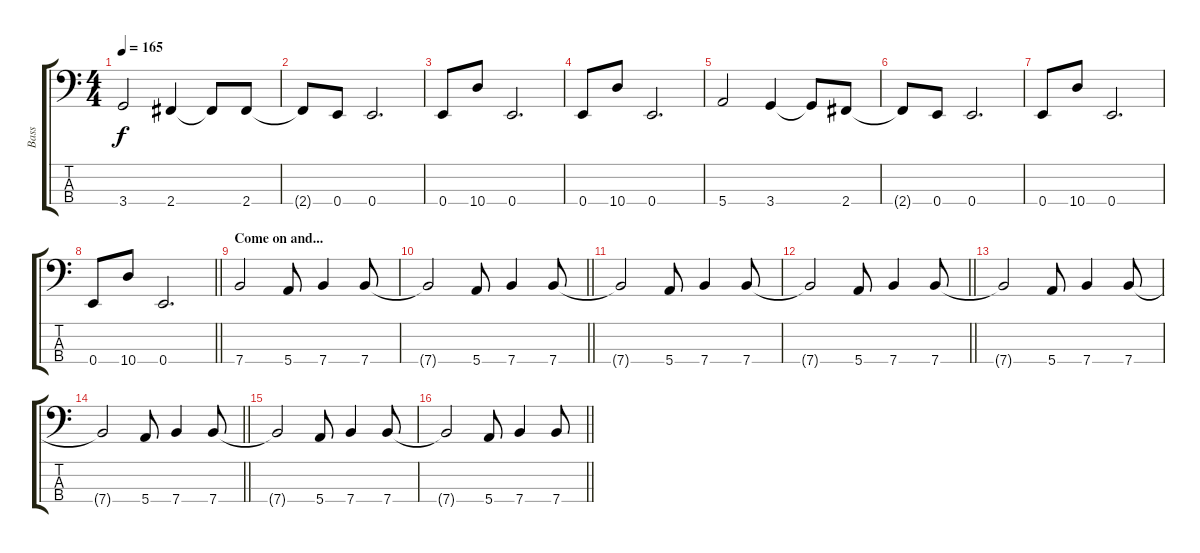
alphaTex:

\track ("Bass" "Bass") {instrument electricbassfinger}
\staff {score tabs}
\tuning (G2 D2 A1 E1) {hide}
\ts (4 4)
\tempo 165
\clef f4
\ks c
3.4.2{dy f} 2.4.4 2.4{t}.8 2.4.8 |
2.4{t}.8 0.4.8 0.4.2{d} |
0.4.8 10.4.8 0.4.2{d} |
0.4.8 10.4.8 0.4.2{d} |
5.4.2 3.4.4 3.4{t}.8 2.4.8 |
2.4{t}.8 0.4.8 0.4.2{d} |
0.4.8 10.4.8 0.4.2{d} |
\barLineRight lightlight
0.4.8 10.4.8 0.4.2{d} |
\section ("" "Come on and...")
7.4.2 5.4.8 7.4.4 7.4.8 |
\barLineRight lightlight
7.4{t}.2 5.4.8 7.4.4 7.4.8 |
7.4{t}.2 5.4.8 7.4.4 7.4.8 |
\barLineRight lightlight
7.4{t}.2 5.4.8 7.4.4 7.4.8 |
7.4{t}.2 5.4.8 7.4.4 7.4.8 |
\barLineRight lightlight
7.4{t}.2 5.4.8 7.4.4 7.4.8 |
7.4{t}.2 5.4.8 7.4.4 7.4.8 |
\barLineRight lightlight
7.4{t}.2 5.4.8 7.4.4 7.4.8
